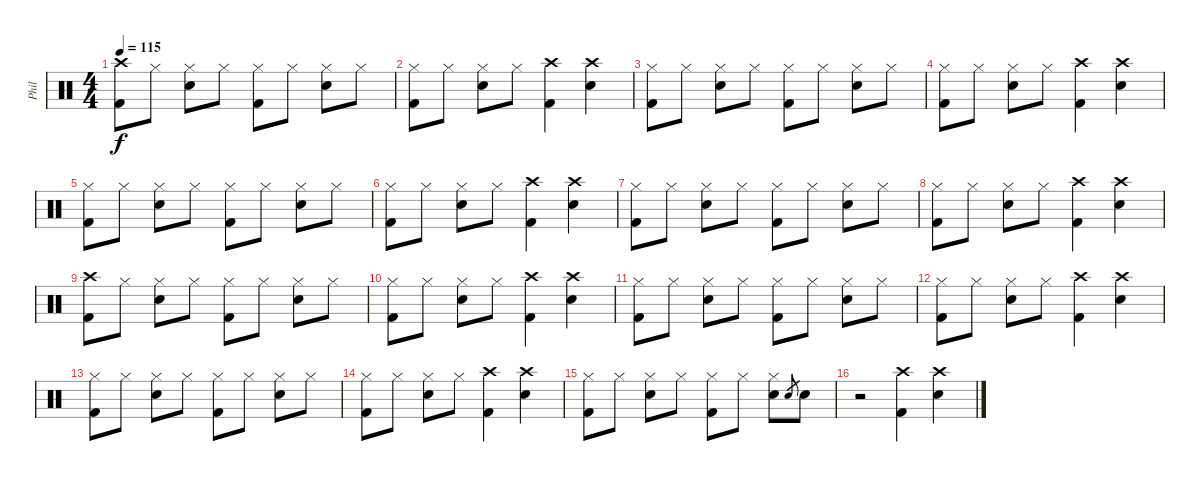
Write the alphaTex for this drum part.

\track ("Phil" "Phil") {instrument percussion}
\staff {score}
\articulation defaults
\ts (4 4)
\tempo 115
\clef neutral
\ks c
("Crash high (hit)" "Kick (hit) 2").8{dy f} "Hi-Hat (closed)".8 ("Hi-Hat (closed)" "Snare (hit) 2").8 "Hi-Hat (closed)".8 ("Hi-Hat (closed)" "Kick (hit) 2").8 "Hi-Hat (closed)".8 ("Hi-Hat (closed)" "Snare (hit) 2").8 "Hi-Hat (closed)".8 |
("Hi-Hat (closed)" "Kick (hit) 2").8 "Hi-Hat (closed)".8 ("Hi-Hat (closed)" "Snare (hit) 2").8 "Hi-Hat (closed)".8 ("Crash high (hit)" "Kick (hit) 2").4 ("Crash high (hit)" "Snare (hit) 2").4 |
("Hi-Hat (closed)" "Kick (hit) 2").8 "Hi-Hat (closed)".8 ("Hi-Hat (closed)" "Snare (hit) 2").8 "Hi-Hat (closed)".8 ("Hi-Hat (closed)" "Kick (hit) 2").8 "Hi-Hat (closed)".8 ("Hi-Hat (closed)" "Snare (hit) 2").8 "Hi-Hat (closed)".8 |
("Hi-Hat (closed)" "Kick (hit) 2").8 "Hi-Hat (closed)".8 ("Hi-Hat (closed)" "Snare (hit) 2").8 "Hi-Hat (closed)".8 ("Crash high (hit)" "Kick (hit) 2").4 ("Crash high (hit)" "Snare (hit) 2").4 |
("Hi-Hat (closed)" "Kick (hit) 2").8 "Hi-Hat (closed)".8 ("Hi-Hat (closed)" "Snare (hit) 2").8 "Hi-Hat (closed)".8 ("Hi-Hat (closed)" "Kick (hit) 2").8 "Hi-Hat (closed)".8 ("Hi-Hat (closed)" "Snare (hit) 2").8 "Hi-Hat (closed)".8 |
("Hi-Hat (closed)" "Kick (hit) 2").8 "Hi-Hat (closed)".8 ("Hi-Hat (closed)" "Snare (hit) 2").8 "Hi-Hat (closed)".8 ("Crash high (hit)" "Kick (hit) 2").4 ("Crash high (hit)" "Snare (hit) 2").4 |
("Hi-Hat (closed)" "Kick (hit) 2").8 "Hi-Hat (closed)".8 ("Hi-Hat (closed)" "Snare (hit) 2").8 "Hi-Hat (closed)".8 ("Hi-Hat (closed)" "Kick (hit) 2").8 "Hi-Hat (closed)".8 ("Hi-Hat (closed)" "Snare (hit) 2").8 "Hi-Hat (closed)".8 |
("Hi-Hat (closed)" "Kick (hit) 2").8 "Hi-Hat (closed)".8 ("Hi-Hat (closed)" "Snare (hit) 2").8 "Hi-Hat (closed)".8 ("Crash high (hit)" "Kick (hit) 2").4 ("Crash high (hit)" "Snare (hit) 2").4 |
("Crash high (hit)" "Kick (hit) 2").8 "Hi-Hat (closed)".8 ("Hi-Hat (closed)" "Snare (hit) 2").8 "Hi-Hat (closed)".8 ("Hi-Hat (closed)" "Kick (hit) 2").8 "Hi-Hat (closed)".8 ("Hi-Hat (closed)" "Snare (hit) 2").8 "Hi-Hat (closed)".8 |
("Hi-Hat (closed)" "Kick (hit) 2").8 "Hi-Hat (closed)".8 ("Hi-Hat (closed)" "Snare (hit) 2").8 "Hi-Hat (closed)".8 ("Crash high (hit)" "Kick (hit) 2").4 ("Crash high (hit)" "Snare (hit) 2").4 |
("Hi-Hat (closed)" "Kick (hit) 2").8 "Hi-Hat (closed)".8 ("Hi-Hat (closed)" "Snare (hit) 2").8 "Hi-Hat (closed)".8 ("Hi-Hat (closed)" "Kick (hit) 2").8 "Hi-Hat (closed)".8 ("Hi-Hat (closed)" "Snare (hit) 2").8 "Hi-Hat (closed)".8 |
("Hi-Hat (closed)" "Kick (hit) 2").8 "Hi-Hat (closed)".8 ("Hi-Hat (closed)" "Snare (hit) 2").8 "Hi-Hat (closed)".8 ("Crash high (hit)" "Kick (hit) 2").4 ("Crash high (hit)" "Snare (hit) 2").4 |
("Hi-Hat (closed)" "Kick (hit) 2").8 "Hi-Hat (closed)".8 ("Hi-Hat (closed)" "Snare (hit) 2").8 "Hi-Hat (closed)".8 ("Hi-Hat (closed)" "Kick (hit) 2").8 "Hi-Hat (closed)".8 ("Hi-Hat (closed)" "Snare (hit) 2").8 "Hi-Hat (closed)".8 |
("Hi-Hat (closed)" "Kick (hit) 2").8 "Hi-Hat (closed)".8 ("Hi-Hat (closed)" "Snare (hit) 2").8 "Hi-Hat (closed)".8 ("Crash high (hit)" "Kick (hit) 2").4 ("Crash high (hit)" "Snare (hit) 2").4 |
("Hi-Hat (closed)" "Kick (hit) 2").8 "Hi-Hat (closed)".8 ("Hi-Hat (closed)" "Snare (hit) 2").8 "Hi-Hat (closed)".8 ("Hi-Hat (closed)" "Kick (hit) 2").8 "Hi-Hat (closed)".8 ("Hi-Hat (closed)" "Snare (hit) 2").8 "Snare (hit) 2".8{gr} "Snare (hit) 2".8 |
r.2 ("Crash high (hit)" "Kick (hit) 2").4 ("Crash high (hit)" "Snare (hit) 2").4
